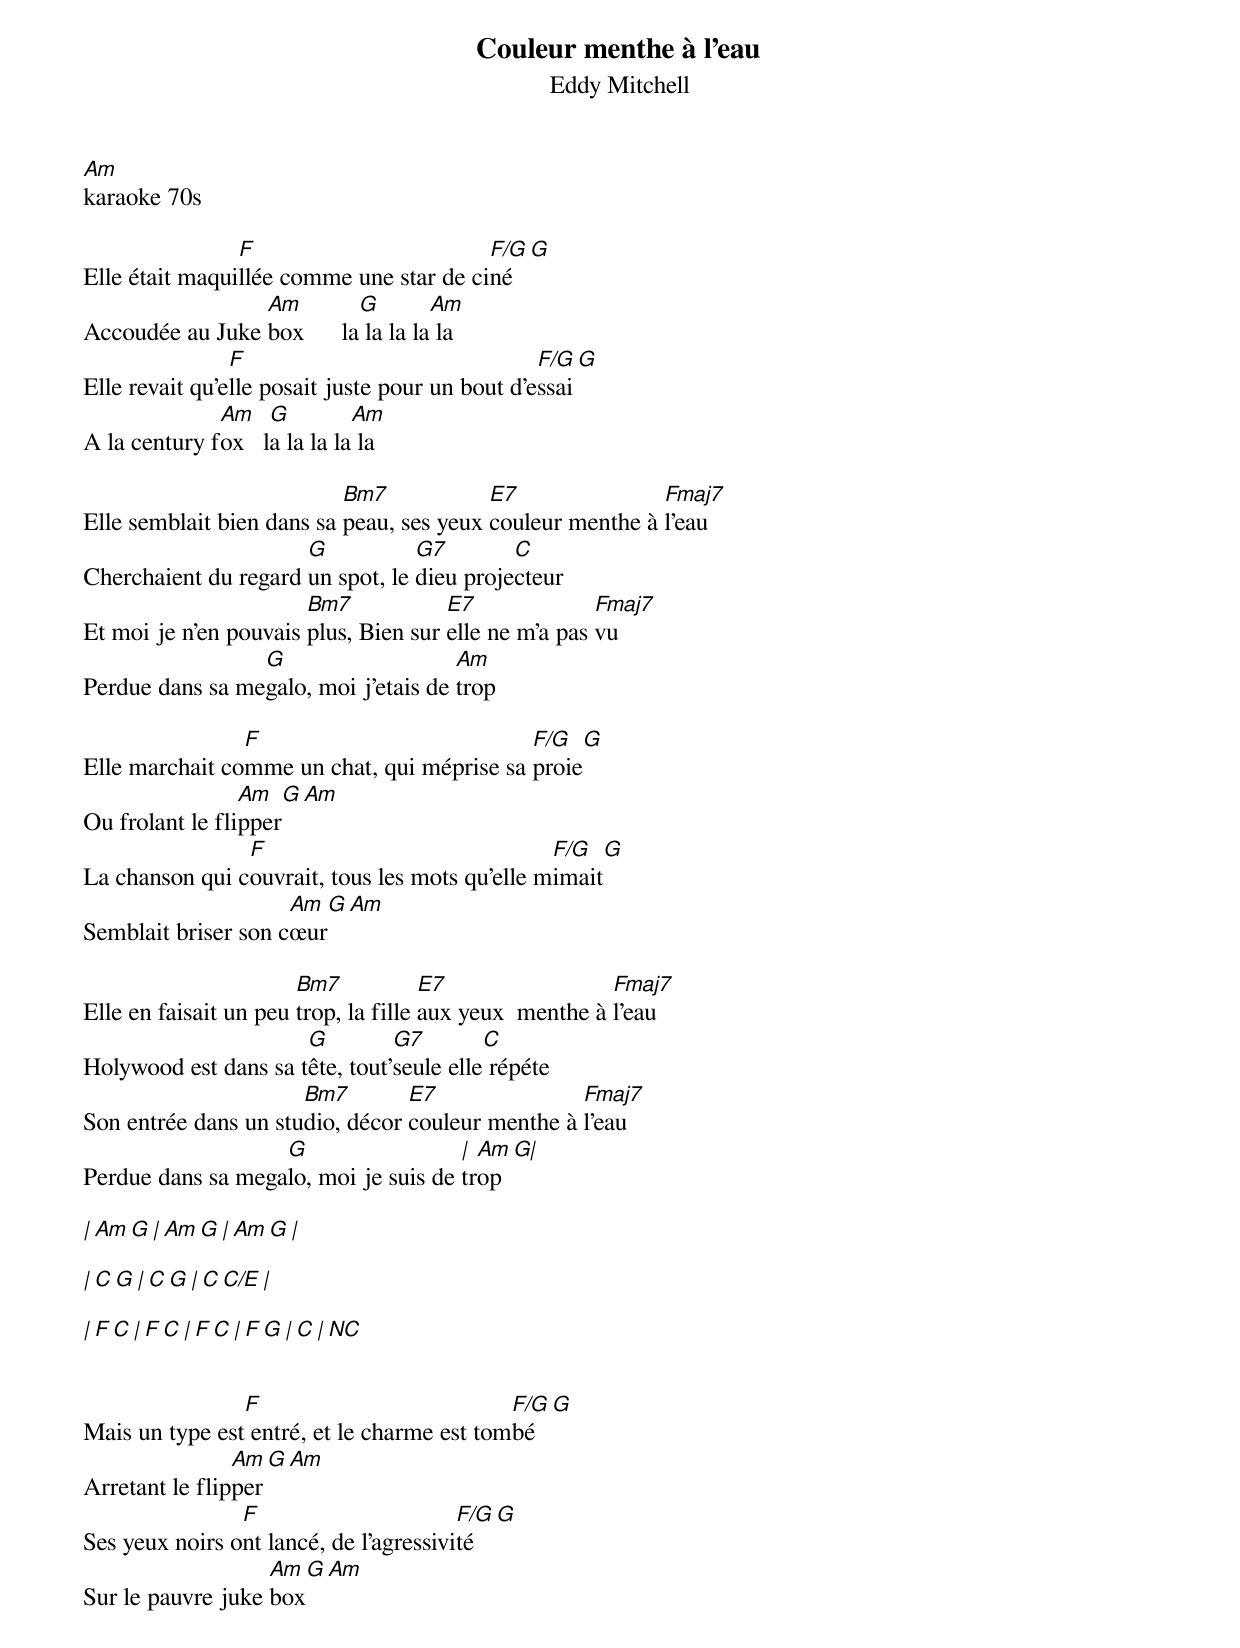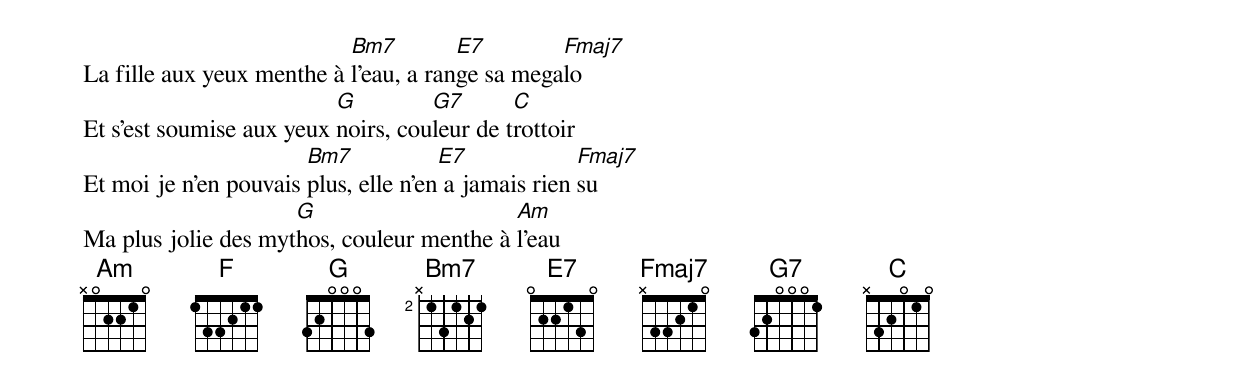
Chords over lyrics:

Couleur menthe à l'eau
Eddy Mitchell
Am
karaoke 70s

                F                        F/G  G
Elle était maquillée comme une star de ciné
                 Am         G        Am
Accoudée au Juke box      la la la la la
                F                                F/G  G
Elle revait qu'elle posait juste pour un bout d'essai
              Am    G         Am
A la century fox   la la la la la

                           Bm7            E7               Fmaj7
Elle semblait bien dans sa peau, ses yeux couleur menthe à l'eau
                      G           G7        C
Cherchaient du regard un spot, le dieu projecteur
                       Bm7            E7              Fmaj7
Et moi je n'en pouvais plus, Bien sur elle ne m'a pas vu
                 G                    Am
Perdue dans sa megalo, moi j'etais de trop

                F                           F/G  G
Elle marchait comme un chat, qui méprise sa proie
                 Am     G    Am
Ou frolant le flipper
                F                               F/G  G
La chanson qui couvrait, tous les mots qu'elle mimait
                     Am   G   Am
Semblait briser son cœur

                       Bm7            E7                 Fmaj7
Elle en faisait un peu trop, la fille aux yeux  menthe à l'eau
                      G         G7        C
Holywood est dans sa tête, tout'seule elle répéte
                      Bm7        E7               Fmaj7
Son entrée dans un studio, décor couleur menthe à l'eau
                   G                  | Am     G|
Perdue dans sa megalo, moi je suis de trop

| Am     G | Am     G | Am     G |

| C      G | C      G | C    C/E |

| F      C | F      C | F      C | F    G    | C      | NC


                F                           F/G  G
Mais un type est entré, et le charme est tombé
                Am   G     Am
Arretant le flipper
                F                       F/G  G
Ses yeux noirs ont lancé, de l'agressivité
                   Am   G    Am
Sur le pauvre juke box

                           Bm7         E7        Fmaj7
La fille aux yeux menthe à l'eau, a range sa megalo
                          G         G7       C
Et s'est soumise aux yeux noirs, couleur de trottoir
                       Bm7            E7             Fmaj7
Et moi je n'en pouvais plus, elle n'en a jamais rien su
                     G                     Am
Ma plus jolie des mythos, couleur menthe à l'eau
